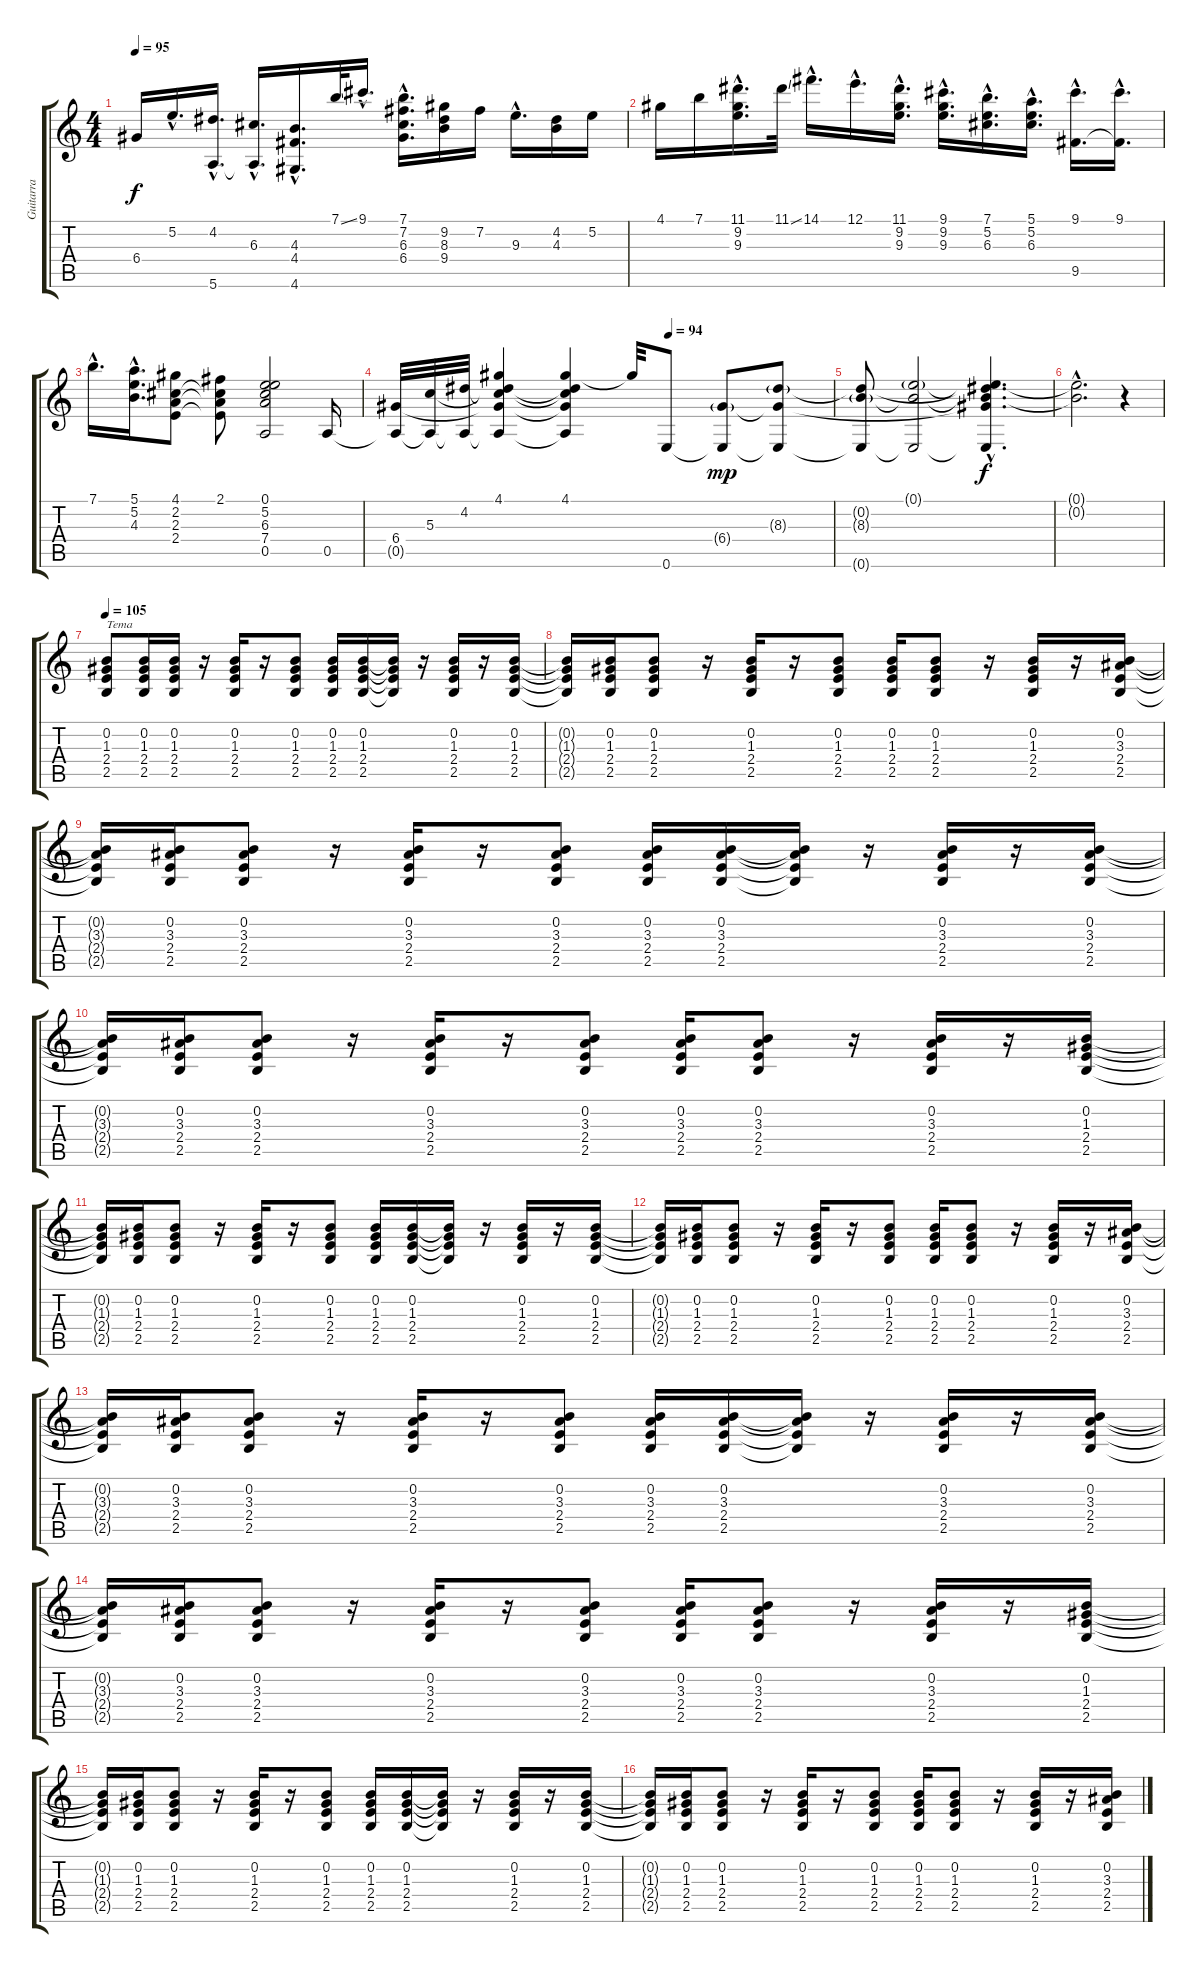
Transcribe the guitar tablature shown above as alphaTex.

\track ("Guitarra" "Guitarra") {instrument electricguitarjazz}
\staff {score tabs}
\tuning (E4 B3 G3 D3 A2 E2) {hide}
\ts (4 4)
\tempo 95
\clef g2
\ks c
6.4{t}.16{dy f} 5.2{hac}.16{d} (4.2{hac} 5.6{hac}).16{d} (6.3{hac} 5.6{hac t}).16{d} (4.3{hac} 4.4{hac} 4.6{hac}).16{d} 7.1{ss}.32 9.1{hac}.16{d} (7.1{hac} 7.2{hac} 6.3{hac} 6.4{hac}).16{d} (9.2 8.3 9.4).16 7.2.16 9.3{hac}.16{d} (4.2 4.3).16 5.2.16 |
4.1.16 7.1.16 (11.1{hac} 9.2{hac} 9.3{hac}).16{d} 11.1{ss}.32 14.1{hac}.16{d} 12.1{hac}.16{d} (11.1{hac} 9.2{hac} 9.3{hac}).16{d} (9.1{hac} 9.2{hac} 9.3{hac}).16{d} (7.1{hac} 5.2{hac} 6.3{hac}).16{d} (5.1{hac} 5.2{hac} 6.3{hac}).16{d} (9.1{hac} 9.5{hac}).16{d} (9.1{hac} 9.5{hac t}).16{d} |
7.1{hac}.16{d} (5.1{hac} 5.2{hac} 4.3{hac}).16{d} (4.1 2.2 2.3 2.4).8 (2.1 2.2{t} 2.3{t} 2.4{t}).8 (0.1 5.2 6.3 7.4 0.5).2 0.5.16 |
\tempo (94 0.625)
(6.4 0.5{t}).32 (5.3 0.5{t}).32 (4.2 0.5{t}).32 (4.1 4.2{t} 5.3{t} 6.4{t} 0.5{t}).4 (4.1 4.2{t} 5.3{t} 6.4{t} 0.5{t}).4 4.1{t}.32 0.6.8 (6.4{g} 0.6{t}).8{dy mp} (8.3{g} 6.4{t} 0.6{t}).8 |
(0.2{g} 8.3{t} 0.6{t}).8 (0.1{g} 0.2{t} 0.6{t}).2 (0.1{hac t} 0.2{hac t} 8.3{hac t} 6.4{hac t} 0.6{hac t}).4{d dy f} |
(0.1{hac t} 0.2{hac t}).2{d} r.4 |
\tempo 105
(0.2 1.3 2.4 2.5).8{txt "Tema" volume 5} (0.2 1.3 2.4 2.5).16 (0.2 1.3 2.4 2.5).16 r.16 (0.2 1.3 2.4 2.5).16 r.16 (0.2 1.3 2.4 2.5).8 (0.2 1.3 2.4 2.5).16 (0.2 1.3 2.4 2.5).16 (0.2{t} 1.3{t} 2.4{t} 2.5{t}).16 r.16 (0.2 1.3 2.4 2.5).16 r.16 (0.2 1.3 2.4 2.5).16 |
(0.2{t} 1.3{t} 2.4{t} 2.5{t}).16 (0.2 1.3 2.4 2.5).16 (0.2 1.3 2.4 2.5).8 r.16 (0.2 1.3 2.4 2.5).16 r.16 (0.2 1.3 2.4 2.5).8 (0.2 1.3 2.4 2.5).16 (0.2 1.3 2.4 2.5).8 r.16 (0.2 1.3 2.4 2.5).16 r.16 (0.2 3.3 2.4 2.5).16 |
(0.2{t} 3.3{t} 2.4{t} 2.5{t}).16 (0.2 3.3 2.4 2.5).16 (0.2 3.3 2.4 2.5).8 r.16 (0.2 3.3 2.4 2.5).16 r.16 (0.2 3.3 2.4 2.5).8 (0.2 3.3 2.4 2.5).16 (0.2 3.3 2.4 2.5).16 (0.2{t} 3.3{t} 2.4{t} 2.5{t}).16 r.16 (0.2 3.3 2.4 2.5).16 r.16 (0.2 3.3 2.4 2.5).16 |
(0.2{t} 3.3{t} 2.4{t} 2.5{t}).16 (0.2 3.3 2.4 2.5).16 (0.2 3.3 2.4 2.5).8 r.16 (0.2 3.3 2.4 2.5).16 r.16 (0.2 3.3 2.4 2.5).8 (0.2 3.3 2.4 2.5).16 (0.2 3.3 2.4 2.5).8 r.16 (0.2 3.3 2.4 2.5).16 r.16 (0.2 1.3 2.4 2.5).16{volume 10} |
(0.2{t} 1.3{t} 2.4{t} 2.5{t}).16 (0.2 1.3 2.4 2.5).16 (0.2 1.3 2.4 2.5).8 r.16 (0.2 1.3 2.4 2.5).16 r.16 (0.2 1.3 2.4 2.5).8 (0.2 1.3 2.4 2.5).16 (0.2 1.3 2.4 2.5).16 (0.2{t} 1.3{t} 2.4{t} 2.5{t}).16 r.16 (0.2 1.3 2.4 2.5).16 r.16 (0.2 1.3 2.4 2.5).16 |
(0.2{t} 1.3{t} 2.4{t} 2.5{t}).16 (0.2 1.3 2.4 2.5).16 (0.2 1.3 2.4 2.5).8 r.16 (0.2 1.3 2.4 2.5).16 r.16 (0.2 1.3 2.4 2.5).8 (0.2 1.3 2.4 2.5).16 (0.2 1.3 2.4 2.5).8 r.16 (0.2 1.3 2.4 2.5).16 r.16 (0.2 3.3 2.4 2.5).16 |
(0.2{t} 3.3{t} 2.4{t} 2.5{t}).16 (0.2 3.3 2.4 2.5).16 (0.2 3.3 2.4 2.5).8 r.16 (0.2 3.3 2.4 2.5).16 r.16 (0.2 3.3 2.4 2.5).8 (0.2 3.3 2.4 2.5).16 (0.2 3.3 2.4 2.5).16 (0.2{t} 3.3{t} 2.4{t} 2.5{t}).16 r.16 (0.2 3.3 2.4 2.5).16 r.16 (0.2 3.3 2.4 2.5).16 |
(0.2{t} 3.3{t} 2.4{t} 2.5{t}).16 (0.2 3.3 2.4 2.5).16 (0.2 3.3 2.4 2.5).8 r.16 (0.2 3.3 2.4 2.5).16 r.16 (0.2 3.3 2.4 2.5).8 (0.2 3.3 2.4 2.5).16 (0.2 3.3 2.4 2.5).8 r.16 (0.2 3.3 2.4 2.5).16 r.16 (0.2 1.3 2.4 2.5).16 |
(0.2{t} 1.3{t} 2.4{t} 2.5{t}).16 (0.2 1.3 2.4 2.5).16 (0.2 1.3 2.4 2.5).8 r.16 (0.2 1.3 2.4 2.5).16 r.16 (0.2 1.3 2.4 2.5).8 (0.2 1.3 2.4 2.5).16 (0.2 1.3 2.4 2.5).16 (0.2{t} 1.3{t} 2.4{t} 2.5{t}).16 r.16 (0.2 1.3 2.4 2.5).16 r.16 (0.2 1.3 2.4 2.5).16 |
(0.2{t} 1.3{t} 2.4{t} 2.5{t}).16 (0.2 1.3 2.4 2.5).16 (0.2 1.3 2.4 2.5).8 r.16 (0.2 1.3 2.4 2.5).16 r.16 (0.2 1.3 2.4 2.5).8 (0.2 1.3 2.4 2.5).16 (0.2 1.3 2.4 2.5).8 r.16 (0.2 1.3 2.4 2.5).16 r.16 (0.2 3.3 2.4 2.5).16
